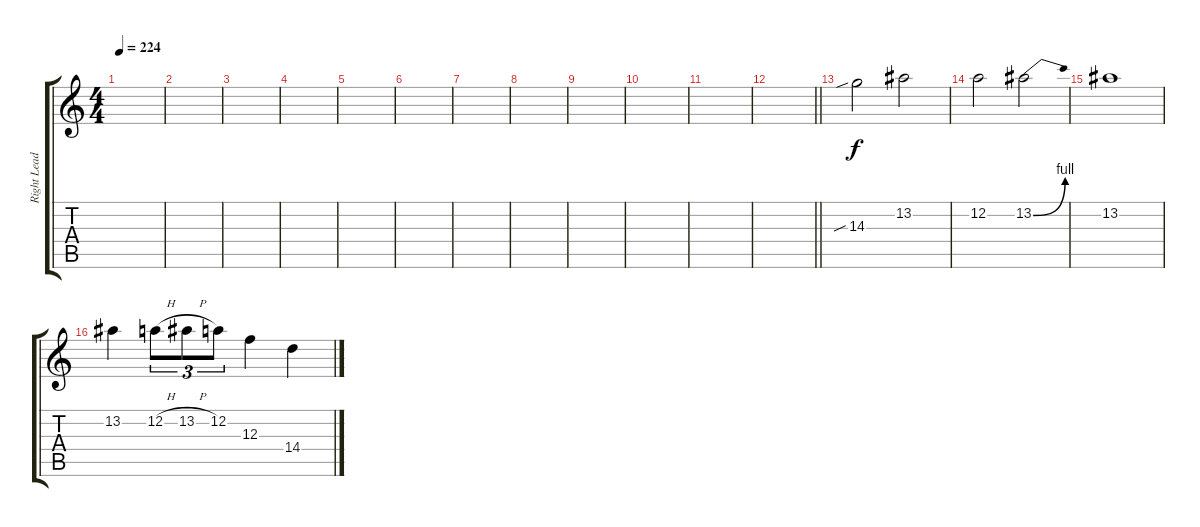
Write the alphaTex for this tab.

\track ("Right Lead" "Right Lead") {instrument distortionguitar}
\staff {score tabs}
\tuning (D4 A3 F3 C3 G2 D2) {hide}
\ts (4 4)
\tempo 224
\clef g2
\ks c
|
|
|
|
|
|
|
|
|
|
|
\barLineRight lightlight
|
14.3{sib}.2 13.2.2 |
12.2.2 13.2{be (bend 0 0 60 4)}.2 |
13.2.1 |
13.2.4 12.2{h}.8{tu (3 2)} 13.2{h}.8{tu (3 2)} 12.2.8{tu (3 2)} 12.3.4 14.4.4
